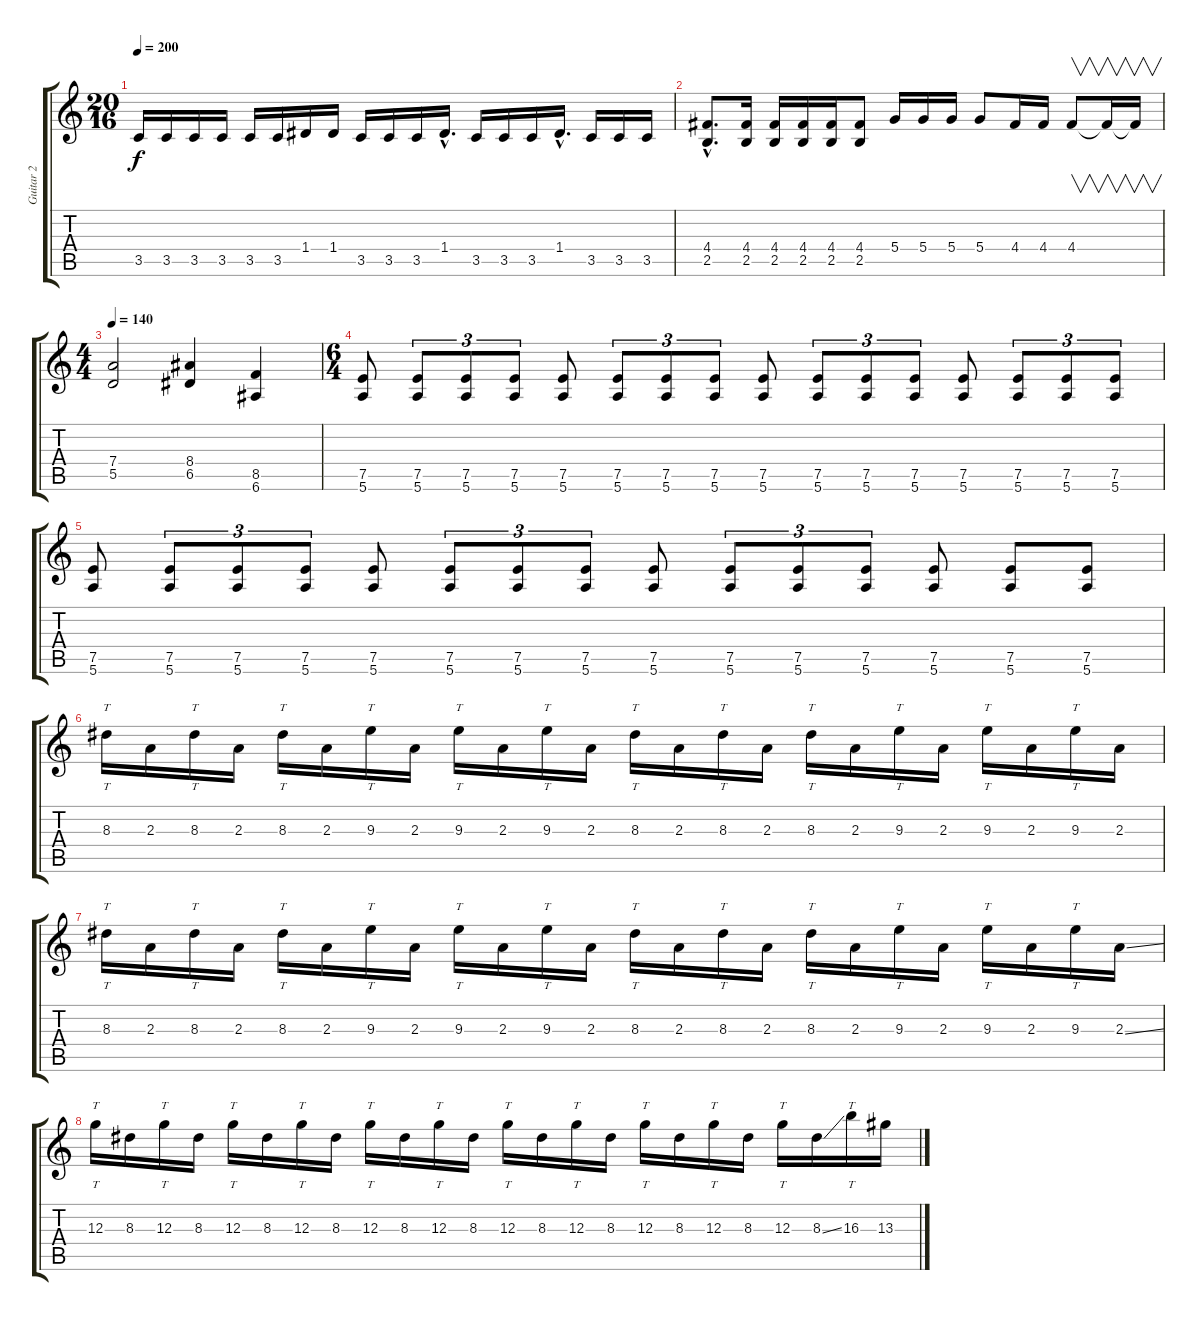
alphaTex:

\track ("Guitar 2" "Guitar 2") {instrument distortionguitar}
\staff {score tabs}
\tuning (E4 B3 G3 D3 A2 E2) {hide}
\ts (20 16)
\tempo 200
\clef g2
\ks c
3.5.16{dy f} 3.5.16 3.5.16 3.5.16 3.5.16 3.5.16 1.4.16 1.4.16 3.5.16 3.5.16 3.5.16 1.4{hac}.16{d} 3.5.16 3.5.16 3.5.16 1.4{hac}.16{d} 3.5.16 3.5.16 3.5.16 |
(4.4{hac} 2.5{hac}).8{d} (4.4 2.5).16 (4.4 2.5).16 (4.4 2.5).16 (4.4 2.5).16 (4.4 2.5).8 5.4.16 5.4.16 5.4.16 5.4.8 4.4.16 4.4.16 4.4.8{v} 4.4{t}.16{v} 4.4{t}.16{v} |
\ts (4 4)
\tempo 140
(7.4 5.5).2 (8.4 6.5).4 (8.5 6.6).4 |
\ts (6 4)
(7.5 5.6).8 (7.5 5.6).8{tu (3 2)} (7.5 5.6).8{tu (3 2)} (7.5 5.6).8{tu (3 2)} (7.5 5.6).8 (7.5 5.6).8{tu (3 2)} (7.5 5.6).8{tu (3 2)} (7.5 5.6).8{tu (3 2)} (7.5 5.6).8 (7.5 5.6).8{tu (3 2)} (7.5 5.6).8{tu (3 2)} (7.5 5.6).8{tu (3 2)} (7.5 5.6).8 (7.5 5.6).8{tu (3 2)} (7.5 5.6).8{tu (3 2)} (7.5 5.6).8{tu (3 2)} |
(7.5 5.6).8 (7.5 5.6).8{tu (3 2)} (7.5 5.6).8{tu (3 2)} (7.5 5.6).8{tu (3 2)} (7.5 5.6).8 (7.5 5.6).8{tu (3 2)} (7.5 5.6).8{tu (3 2)} (7.5 5.6).8{tu (3 2)} (7.5 5.6).8 (7.5 5.6).8{tu (3 2)} (7.5 5.6).8{tu (3 2)} (7.5 5.6).8{tu (3 2)} (7.5 5.6).8 (7.5 5.6).8 (7.5 5.6).8 |
8.3.16{tt} 2.3.16 8.3.16{tt} 2.3.16 8.3.16{tt} 2.3.16 9.3.16{tt} 2.3.16 9.3.16{tt} 2.3.16 9.3.16{tt} 2.3.16 8.3.16{tt} 2.3.16 8.3.16{tt} 2.3.16 8.3.16{tt} 2.3.16 9.3.16{tt} 2.3.16 9.3.16{tt} 2.3.16 9.3.16{tt} 2.3.16 |
8.3.16{tt} 2.3.16 8.3.16{tt} 2.3.16 8.3.16{tt} 2.3.16 9.3.16{tt} 2.3.16 9.3.16{tt} 2.3.16 9.3.16{tt} 2.3.16 8.3.16{tt} 2.3.16 8.3.16{tt} 2.3.16 8.3.16{tt} 2.3.16 9.3.16{tt} 2.3.16 9.3.16{tt} 2.3.16 9.3.16{tt} 2.3{ss}.16 |
12.3.16{tt} 8.3.16 12.3.16{tt} 8.3.16 12.3.16{tt} 8.3.16 12.3.16{tt} 8.3.16 12.3.16{tt} 8.3.16 12.3.16{tt} 8.3.16 12.3.16{tt} 8.3.16 12.3.16{tt} 8.3.16 12.3.16{tt} 8.3.16 12.3.16{tt} 8.3.16 12.3.16{tt} 8.3{ss}.16 16.3.16{tt} 13.3.16
